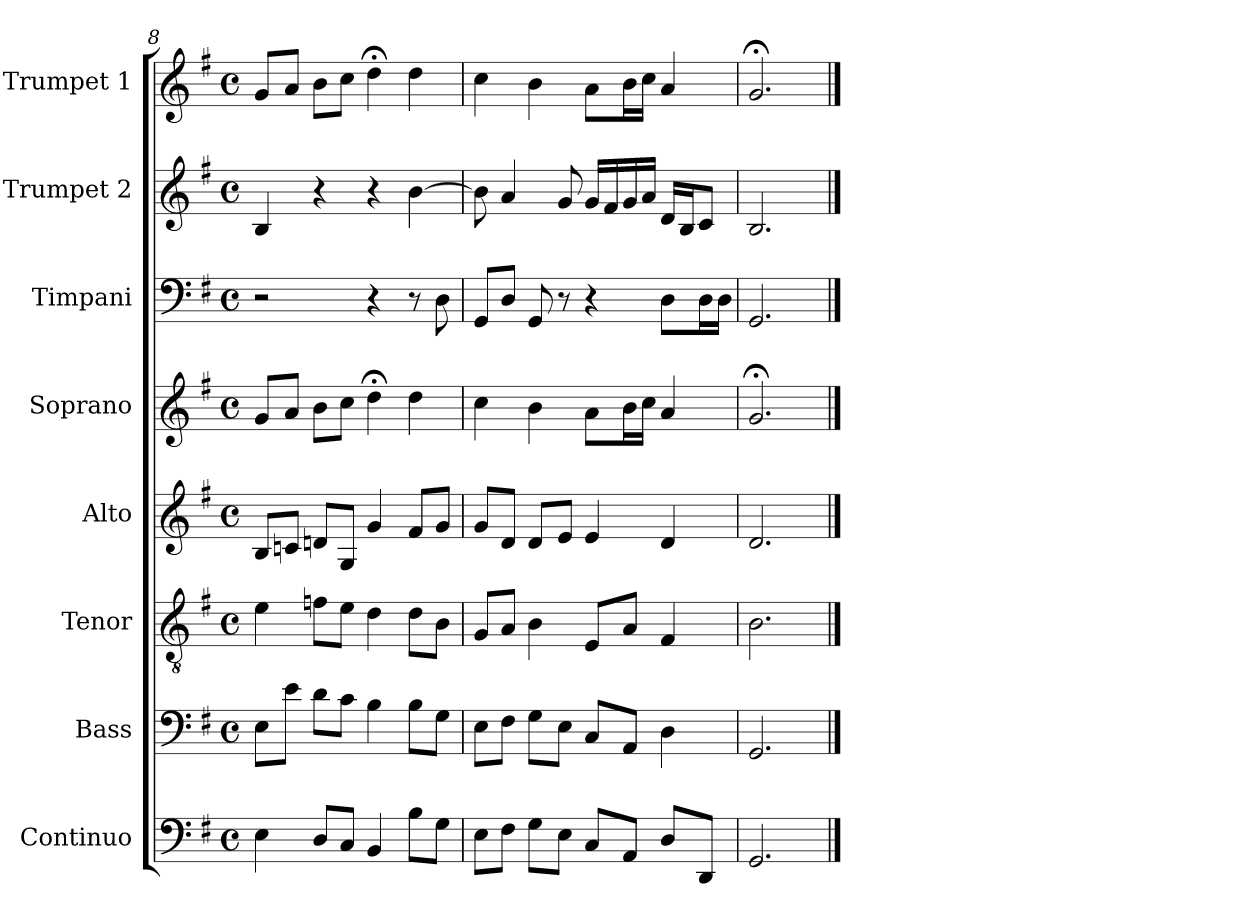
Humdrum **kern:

**kern	**kern	**kern	**kern	**kern	**kern	**kern	**kern
*part8	*part7	*part6	*part5	*part4	*part3	*part2	*part1
*staff8	*staff7	*staff6	*staff5	*staff4	*staff3	*staff2	*staff1
*I"Continuo	*I"Bass	*I"Tenor	*I"Alto	*I"Soprano	*I"Timpani	*I"Trumpet 2	*I"Trumpet 1
*	*I'B.	*I'T.	*I'A.	*I'S.	*	*	*
*clefF4	*clefF4	*clefGv2	*clefG2	*clefG2	*clefF4	*clefG2	*clefG2
*k[f#]	*k[f#]	*k[f#]	*k[f#]	*k[f#]	*k[f#]	*k[f#]	*k[f#]
*G:	*G:	*G:	*G:	*G:	*G:	*G:	*G:
*M4/4	*M4/4	*M4/4	*M4/4	*M4/4	*M4/4	*M4/4	*M4/4
*met(c)	*met(c)	*met(c)	*met(c)	*met(c)	*met(c)	*met(c)	*met(c)
=8	=8	=8	=8	=8	=8	=8	=8
4E\	8E\L	4e\	8B/L	8g/L	2r	4B/	8g/L
.	8e\J	.	8cn/J	8a/J	.	.	8a/J
8D/L	8d\L	8fn\L	8dn/L	8b\L	.	4r	8b\L
8C/J	8c\J	8e\J	8G/J	8cc\J	.	.	8cc\J
4BB/	4B\	4d\	4g/	4dd;<\	4r	4r	4dd;<\
8B\L	8B\L	8d\L	8f#/L	4dd\	8r	[4b\	4dd\
8G\J	8G\J	8B\J	8g/J	.	8D\	.	.
=9	=9	=9	=9	=9	=9	=9	=9
8E\L	8E\L	8G/L	8g/L	4cc\	8GG/L	8b\]	4cc\
8F#\J	8F#\J	8A/J	8d/J	.	8D/J	4a/	.
8G\L	8G\L	4B\	8d/L	4b\	8GG/	.	4b\
8E\J	8E\J	.	8e/J	.	8r	8g/	.
8C/L	8C/L	8E/L	4e/	8a\L	4r	16g/LL	8a\L
.	.	.	.	.	.	16f#/	.
8AA/J	8AA/J	8A/J	.	16b\L	.	16g/	16b\L
.	.	.	.	16cc\JJ	.	16a/JJ	16cc\JJ
8D/L	4D\	4F#/	4d/	4a/	8D\L	16d/LL	4a/
.	.	.	.	.	.	16B/J	.
8DD/J	.	.	.	.	16D\L	8c/J	.
.	.	.	.	.	16D\JJ	.	.
=10	=10	=10	=10	=10	=10	=10	=10
2.GG/	2.GG/	2.B\	2.d/	2.g;</	2.GG/	2.B/	2.g;</
==	==	==	==	==	==	==	==
*-	*-	*-	*-	*-	*-	*-	*-
